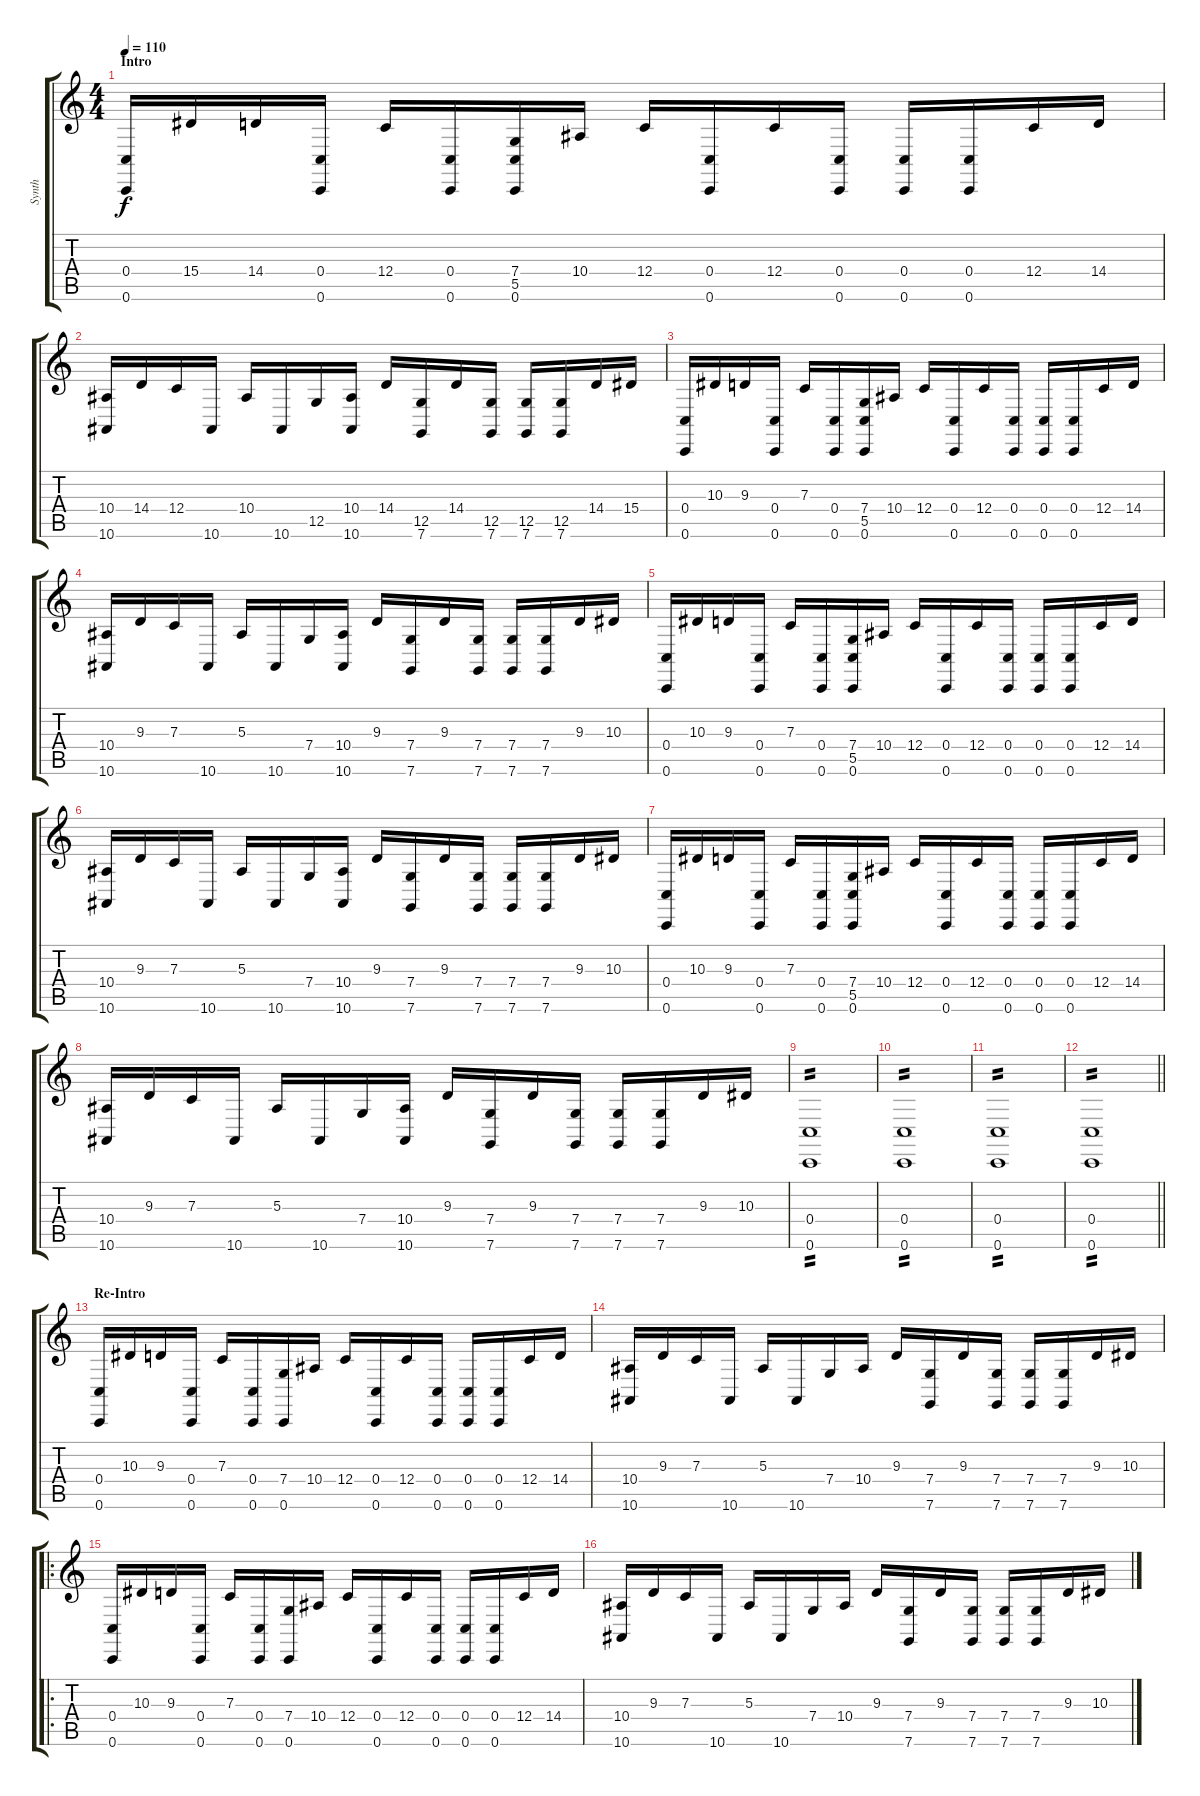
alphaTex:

\track ("Synth" "Synth") {instrument lead8bassandlead}
\staff {score tabs}
\tuning (D4 A3 F3 C3 G2 C2) {hide}
\ts (4 4)
\section ("" "Intro")
\tempo 110
\clef g2
\ks c
(0.4 0.6).16{dy f instrument lead8bassandlead} 15.4.16 14.4.16 (0.4 0.6).16 12.4.16 (0.4 0.6).16 (7.4 5.5 0.6).16 10.4.16 12.4.16 (0.4 0.6).16 12.4.16 (0.4 0.6).16 (0.4 0.6).16 (0.4 0.6).16 12.4.16 14.4.16 |
(10.4 10.6).16 14.4.16 12.4.16 10.6.16 10.4.16 10.6.16 12.5.16 (10.4 10.6).16 14.4.16 (12.5 7.6).16 14.4.16 (12.5 7.6).16 (12.5 7.6).16 (12.5 7.6).16 14.4.16 15.4.16 |
(0.4 0.6).16 10.3.16 9.3.16 (0.4 0.6).16 7.3.16 (0.4 0.6).16 (7.4 5.5 0.6).16 10.4.16 12.4.16 (0.4 0.6).16 12.4.16 (0.4 0.6).16 (0.4 0.6).16 (0.4 0.6).16 12.4.16 14.4.16 |
(10.4 10.6).16 9.3.16 7.3.16 10.6.16 5.3.16 10.6.16 7.4.16 (10.4 10.6).16 9.3.16 (7.4 7.6).16 9.3.16 (7.4 7.6).16 (7.4 7.6).16 (7.4 7.6).16 9.3.16 10.3.16 |
(0.4 0.6).16 10.3.16 9.3.16 (0.4 0.6).16 7.3.16 (0.4 0.6).16 (7.4 5.5 0.6).16 10.4.16 12.4.16 (0.4 0.6).16 12.4.16 (0.4 0.6).16 (0.4 0.6).16 (0.4 0.6).16 12.4.16 14.4.16 |
(10.4 10.6).16 9.3.16 7.3.16 10.6.16 5.3.16 10.6.16 7.4.16 (10.4 10.6).16 9.3.16 (7.4 7.6).16 9.3.16 (7.4 7.6).16 (7.4 7.6).16 (7.4 7.6).16 9.3.16 10.3.16 |
(0.4 0.6).16 10.3.16 9.3.16 (0.4 0.6).16 7.3.16 (0.4 0.6).16 (7.4 5.5 0.6).16 10.4.16 12.4.16 (0.4 0.6).16 12.4.16 (0.4 0.6).16 (0.4 0.6).16 (0.4 0.6).16 12.4.16 14.4.16 |
(10.4 10.6).16 9.3.16 7.3.16 10.6.16 5.3.16 10.6.16 7.4.16 (10.4 10.6).16 9.3.16 (7.4 7.6).16 9.3.16 (7.4 7.6).16 (7.4 7.6).16 (7.4 7.6).16 9.3.16 10.3.16 |
(0.4 0.6).1{tp 2 volume 8} |
(0.4 0.6).1{tp 2} |
(0.4 0.6).1{tp 2} |
\barLineRight lightlight
(0.4 0.6).1{tp 2} |
\section ("" "Re-Intro")
(0.4 0.6).16{volume 12} 10.3.16 9.3.16 (0.4 0.6).16 7.3.16 (0.4 0.6).16 (7.4 0.6).16 10.4.16 12.4.16 (0.4 0.6).16 12.4.16 (0.4 0.6).16 (0.4 0.6).16 (0.4 0.6).16 12.4.16 14.4.16 |
(10.4 10.6).16 9.3.16 7.3.16 10.6.16 5.3.16 10.6.16 7.4.16 10.4.16 9.3.16 (7.4 7.6).16 9.3.16 (7.4 7.6).16 (7.4 7.6).16 (7.4 7.6).16 9.3.16 10.3.16 |
\ro
(0.4 0.6).16 10.3.16 9.3.16 (0.4 0.6).16 7.3.16 (0.4 0.6).16 (7.4 0.6).16 10.4.16 12.4.16 (0.4 0.6).16 12.4.16 (0.4 0.6).16 (0.4 0.6).16 (0.4 0.6).16 12.4.16 14.4.16 |
(10.4 10.6).16 9.3.16 7.3.16 10.6.16 5.3.16 10.6.16 7.4.16 10.4.16 9.3.16 (7.4 7.6).16 9.3.16 (7.4 7.6).16 (7.4 7.6).16 (7.4 7.6).16 9.3.16 10.3.16
